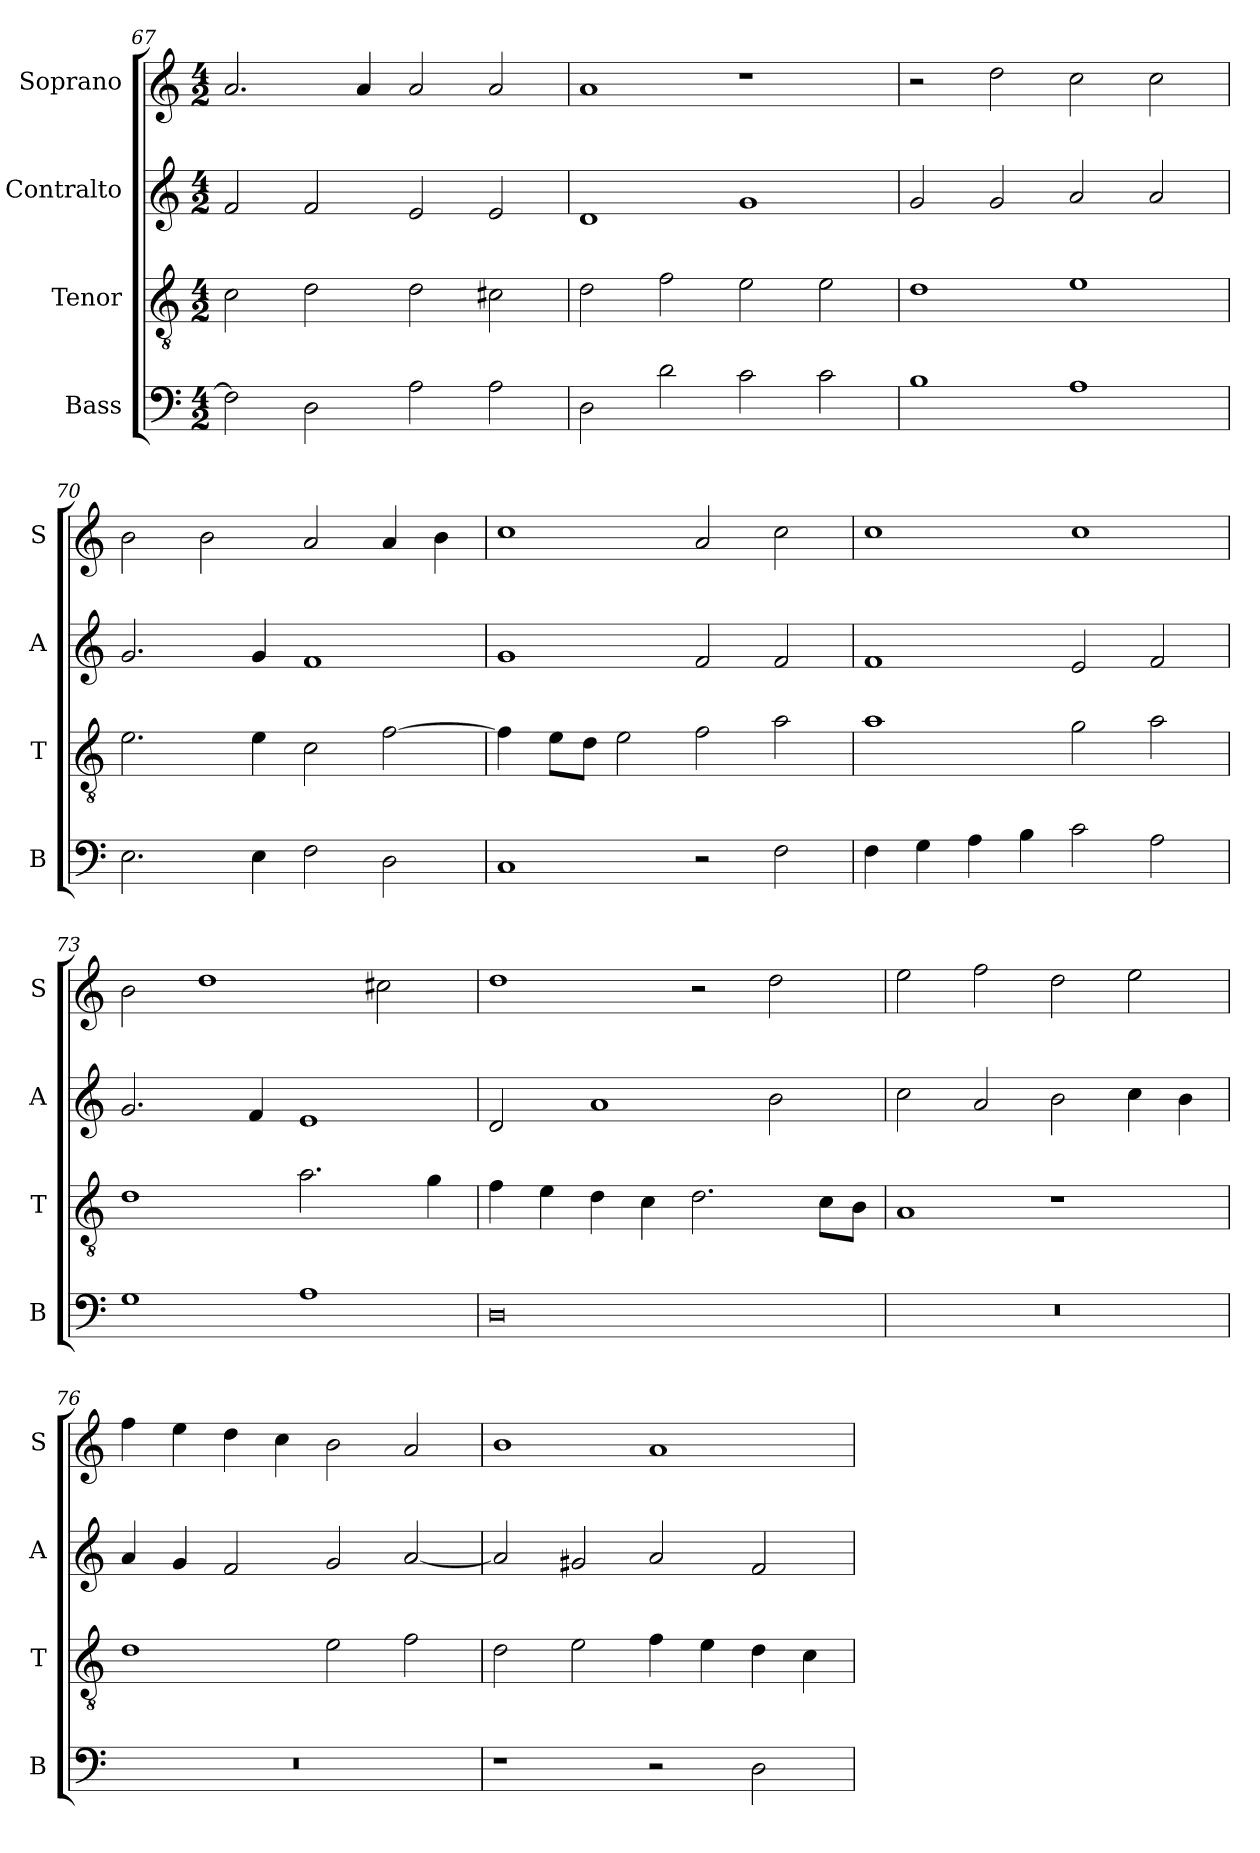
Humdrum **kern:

**kern	**kern	**kern	**kern
*part4	*part3	*part2	*part1
*staff4	*staff3	*staff2	*staff1
*I"Bass	*I"Tenor	*I"Contralto	*I"Soprano
*I'B	*I'T	*I'A	*I'S
*clefF4	*clefGv2	*clefG2	*clefG2
*k[]	*k[]	*k[]	*k[]
*A:aeo	*A:aeo	*A:aeo	*A:aeo
*M4/2	*M4/2	*M4/2	*M4/2
=67	=67	=67	=67
2F]	2c	2f	2.a
2D	2d	2f	.
.	.	.	4a
2A	2d	2e	2a
2A	2c#X	2e	2a
=68	=68	=68	=68
2D	2d	1d	1a
2d	2f	.	.
2c	2e	1g	1r
2c	2e	.	.
=69	=69	=69	=69
1B	1d	2g	2r
.	.	2g	2dd
1A	1e	2a	2cc
.	.	2a	2cc
=70	=70	=70	=70
2.E	2.e	2.g	2b
.	.	.	2b
4E	4e	4g	.
2F	2c	1f	2a
2D	[2f	.	4a
.	.	.	4b
=71	=71	=71	=71
1C	4f]	1g	1cc
.	8e\L	.	.
.	8d\J	.	.
.	2e	.	.
2r	2f	2f	2a
2F	2a	2f	2cc
=72	=72	=72	=72
4F	1a	1f	1cc
4G	.	.	.
4A	.	.	.
4B	.	.	.
2c	2g	2e	1cc
2A	2a	2f	.
=73	=73	=73	=73
1G	1d	2.g	2b
.	.	.	1dd
.	.	4f	.
1A	2.a	1e	.
.	.	.	2cc#X
.	4g	.	.
=74	=74	=74	=74
0D	4f	2d	1dd
.	4e	.	.
.	4d	1a	.
.	4c	.	.
.	2.d	.	2r
.	.	2b	2dd
.	8c\L	.	.
.	8B\J	.	.
=75	=75	=75	=75
0r	1A	2cc	2ee
.	.	2a	2ff
.	1r	2b	2dd
.	.	4cc	2ee
.	.	4b	.
=76	=76	=76	=76
0r	1d	4a	4ff
.	.	4g	4ee
.	.	2f	4dd
.	.	.	4cc
.	2e	2g	2b
.	2f	[2a	2a
=77	=77	=77	=77
1r	2d	2a]	1b
.	2e	2g#X	.
2r	4f	2a	1a
.	4e	.	.
2D	4d	2f	.
.	4c	.	.
=	=	=	=
*-	*-	*-	*-
